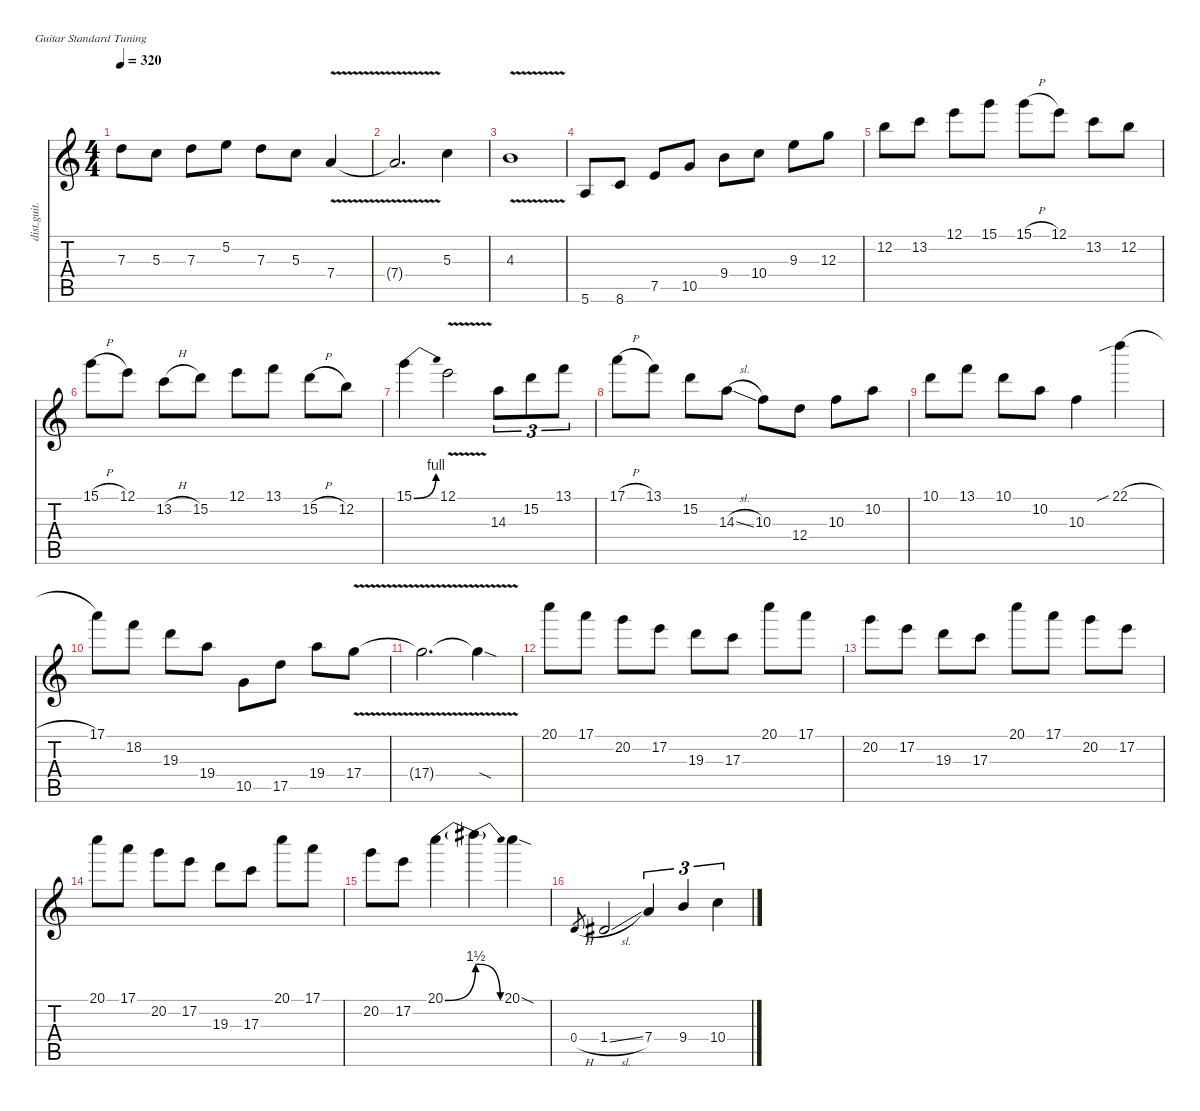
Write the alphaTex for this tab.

\defaultSystemsLayout 4
\hideDynamics
\bracketExtendMode nobrackets
\track ("Marty Friedman" "dist.guit.") {solo instrument distortionguitar}
\staff {score tabs}
\tuning (E4 B3 G3 D3 A2 E2)
\ts (4 4)
\tempo 320
\clef g2
\ks c
7.3.8{dy f beam Down} 5.3.8{beam Down} 7.3.8{beam Down} 5.2.8{beam Down} 7.3.8{beam Down} 5.3.8{beam Down} 7.4{v}.4{beam Up} |
7.4{v t}.2{d beam Up} 5.3.4{beam Down} |
4.3{v}.1{beam Down} |
5.6.8{beam Up} 8.6.8{beam Up} 7.5.8{beam Up} 10.5.8{beam Up} 9.4.8{beam Down} 10.4.8{beam Down} 9.3.8{beam Down} 12.3.8{beam Down} |
12.2.8{beam Down} 13.2.8{beam Down} 12.1.8{beam Down} 15.1.8{beam Down} 15.1{h}.8{beam Down} 12.1.8{beam Down} 13.2.8{beam Down} 12.2.8{beam Down} |
15.1{h}.8{beam Down} 12.1.8{beam Down} 13.2{h}.8{beam Down} 15.2.8{beam Down} 12.1.8{beam Down} 13.1.8{beam Down} 15.2{h}.8{beam Down} 12.2.8{beam Down} |
15.1{be (bend 0 0 15 4)}.4{beam Down} 12.1{v}.2{beam Down} 14.3.8{tu (3 2) beam Down} 15.2.8{tu (3 2) beam Down} 13.1.8{tu (3 2) beam Down} |
17.1{h}.8{beam Down} 13.1.8{beam Down} 15.2.8{beam Down} 14.3{sl}.8{beam Down} 10.3.8{beam Down} 12.4.8{beam Down} 10.3.8{beam Down} 10.2.8{beam Down} |
10.1.8{beam Down} 13.1.8{beam Down} 10.1.8{beam Down} 10.2.8{beam Down} 10.3.4{beam Down} 22.1{sib h}.4{beam Down} |
17.1.8{beam Down} 18.2.8{beam Down} 19.3.8{beam Down} 19.4.8{beam Down} 10.5.8{beam Down} 17.5.8{beam Down} 19.4.8{beam Down} 17.4{v}.8{beam Down} |
17.4{v t}.2{d beam Down} 17.4{v sod t}.4{beam Down} |
20.1.8{beam Down} 17.1.8{beam Down} 20.2.8{beam Down} 17.2.8{beam Down} 19.3.8{beam Down} 17.3.8{beam Down} 20.1.8{beam Down} 17.1.8{beam Down} |
20.2.8{beam Down} 17.2.8{beam Down} 19.3.8{beam Down} 17.3.8{beam Down} 20.1.8{beam Down} 17.1.8{beam Down} 20.2.8{beam Down} 17.2.8{beam Down} |
20.1.8{beam Down} 17.1.8{beam Down} 20.2.8{beam Down} 17.2.8{beam Down} 19.3.8{beam Down} 17.3.8{beam Down} 20.1.8{beam Down} 17.1.8{beam Down} |
20.2.8{beam Down} 17.2.8{beam Down} 20.1{be (bend 0 0 60 6)}.4{beam Down} 20.1{be (release 0 6 60 0) t}.4{beam Down} 20.1{sod}.4{beam Down} |
0.4{h}.8{gr dy mf beam Up} 1.4{sl acc #}.2{dy f beam Up} 7.4.4{tu (3 2) beam Up} 9.4.4{tu (3 2) beam Up} 10.4.4{tu (3 2) beam Down}
